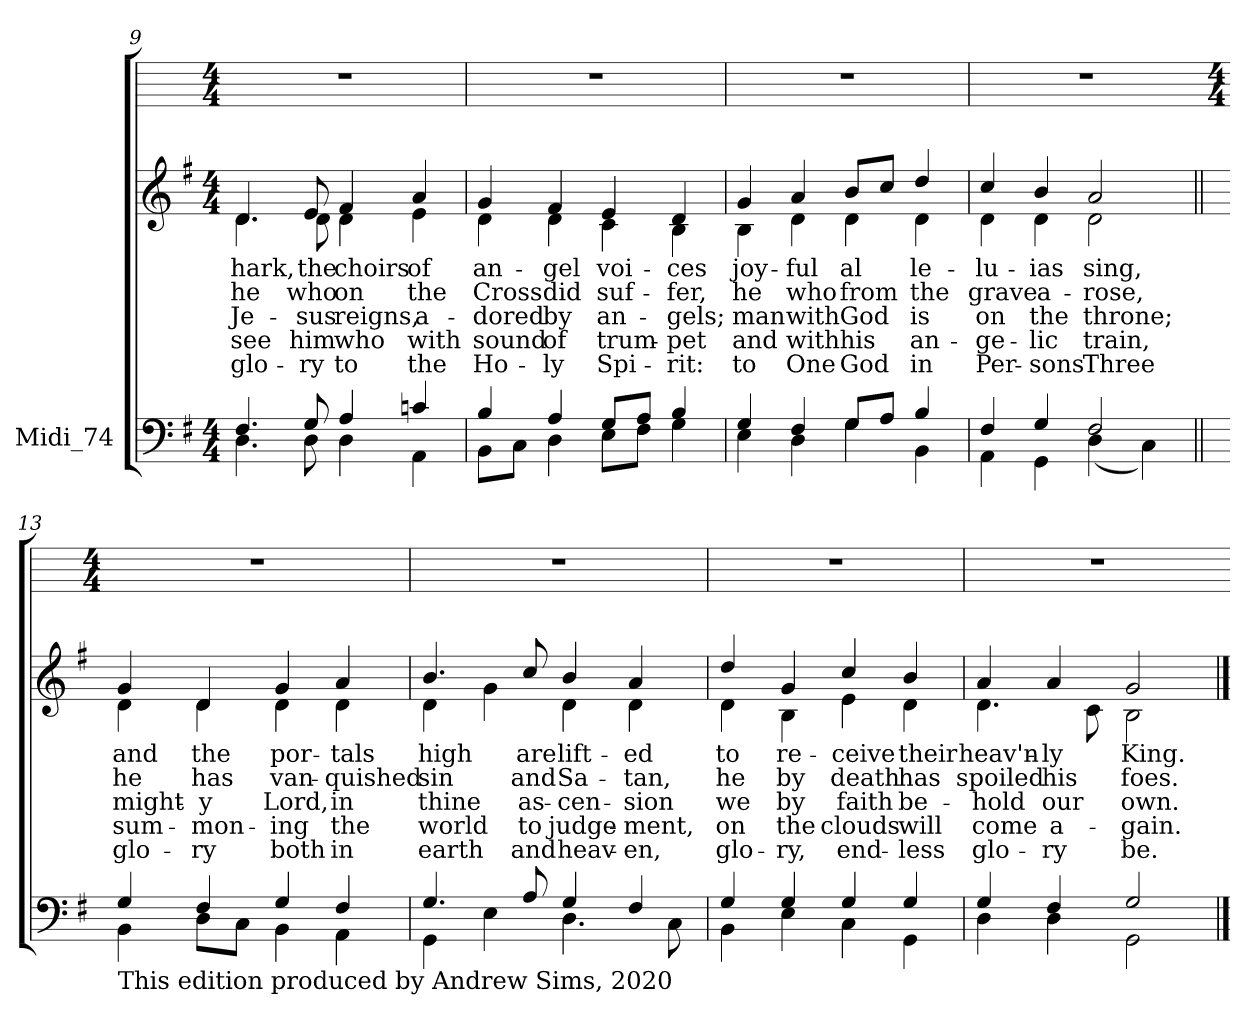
**kern	**kern	**text	**text	**text	**text	**text	**kern
*part3	*part2	*part2	*part2	*part2	*part2	*part2	*part1
*staff3	*staff2	*staff2	*staff2	*staff2	*staff2	*staff2	*staff1
*I"Midi_74	*	*	*	*	*	*	*
!!LO:LB:g=z
*clefF4	*clefG2	*	*	*	*	*	*
*k[f#]	*k[f#]	*	*	*	*	*	*
*G:	*G:	*	*	*	*	*	*
*M4/4	*M4/4	*	*	*	*	*	*M4/4
=9	=9	=9	=9	=9	=9	=9	=9
*^	*	*	*	*	*	*	*
!	!	!	!LO:LY:b	!LO:LY:b	!LO:LY:b	!LO:LY:b	!LO:LY:b	!
*	*	*^	*	*	*	*	*	*
4.F#/	4.D\	4.d/	4.d\	hark,	he	Je-	-see	glo-	1r
!	!	!	!	!LO:LY:b	!LO:LY:b	!LO:LY:b	!LO:LY:b	!LO:LY:b	!
8G/	8D\	8e/	8d\	-the	who	sus	him	ry	.
!	!	!	!	!LO:LY:b	!LO:LY:b	!LO:LY:b	!LO:LY:b	!LO:LY:b	!
4A/	4D\	4f#/	4d\	choirs	on	reigns,	who	to	.
!	!	!	!	!LO:LY:b	!LO:LY:b	!LO:LY:b	!LO:LY:b	!LO:LY:b	!
4cn/	4AA\	4a/	4e\	of	the	a-	-with	the	.
=10	=10	=10	=10	=10	=10	=10	=10	=10	=10
!	!	!	!	!LO:LY:b	!LO:LY:b	!LO:LY:b	!LO:LY:b	!LO:LY:b	!
4B/	8BB\L	4g/	4d\	an-	-Cross	dored	sound	Ho-	1r
.	8C\J	.	.	.	.	.	.	.	.
!	!	!	!	!LO:LY:b	!LO:LY:b	!LO:LY:b	!LO:LY:b	!LO:LY:b	!
4A/	4D\	4f#/	4d\	-gel	did	by	of	ly	.
!	!	!	!	!LO:LY:b	!LO:LY:b	!LO:LY:b	!LO:LY:b	!LO:LY:b	!
8G/L	8E\L	4e/	4c\	voi-	-suf-	-an-	-trum-	-Spi-	.
8A/J	8F#\J	.	.	.	.	.	.	.	.
!	!	!	!	!LO:LY:b	!LO:LY:b	!LO:LY:b	!LO:LY:b	!LO:LY:b	!
4B/	4G\	4d/	4B\	-ces	fer,	gels;	pet	rit:	.
=11	=11	=11	=11	=11	=11	=11	=11	=11	=11
!	!	!	!	!LO:LY:b	!LO:LY:b	!LO:LY:b	!LO:LY:b	!LO:LY:b	!
4G/	4E\	4g/	4B\	joy-	-he	man	and	to	1r
!	!	!	!	!LO:LY:b	!LO:LY:b	!LO:LY:b	!LO:LY:b	!LO:LY:b	!
4F#/	4D\	4a/	4d\	ful	who	with	with	One	.
!	!	!	!	!LO:LY:b	!LO:LY:b	!LO:LY:b	!LO:LY:b	!LO:LY:b	!
8G/L	4G\	8b/L	4d\	al	from	God	his	God	.
8A/J	.	8cc/J	.	.	.	.	.	.	.
!	!	!	!	!LO:LY:b	!LO:LY:b	!LO:LY:b	!LO:LY:b	!LO:LY:b	!
4B/	4BB\	4dd/	4d\	le-	-the	is	an-	-in	.
=12	=12	=12	=12	=12	=12	=12	=12	=12	=12
!	!	!	!	!LO:LY:b	!LO:LY:b	!LO:LY:b	!LO:LY:b	!LO:LY:b	!
4F#/	4AA\	4cc/	4d\	lu-	-grave	on	ge-	-Per-	1r
!	!	!	!	!LO:LY:b	!LO:LY:b	!LO:LY:b	!LO:LY:b	!LO:LY:b	!
4G/	4GG\	4b/	4d\	-ias	a-	-the	lic	sons	.
!	!	!	!	!LO:LY:b	!LO:LY:b	!LO:LY:b	!LO:LY:b	!LO:LY:b	!
2F#/	(<4D\	2a/	2d\	sing,	rose,	throne;	train,	Three	.
.	4C\)	.	.	.	.	.	.	.	.
!!LO:LB:g=z
=13||	=13||	=13||	=13||	=13	=13	=13	=13	=13	=13
*	*	*	*	*	*	*	*	*	*M4/4
!LO:TX:b:t=This edition produced by Andrew Sims, 2020	!	!	!	!	!	!	!	!	!
!	!	!	!	!LO:LY:b	!LO:LY:b	!LO:LY:b	!LO:LY:b	!LO:LY:b	!
4G/	4BB\	4g/	4d\	and	he	might-	-sum-	-glo-	1r
!	!	!	!	!LO:LY:b	!LO:LY:b	!LO:LY:b	!LO:LY:b	!LO:LY:b	!
4F#/	8D\L	4d/	4d\	-the	has	y	mon-	-ry	.
.	8C\J	.	.	.	.	.	.	.	.
!	!	!	!	!LO:LY:b	!LO:LY:b	!LO:LY:b	!LO:LY:b	!LO:LY:b	!
4G/	4BB\	4g/	4d\	por-	-van-	-Lord,	ing	both	.
!	!	!	!	!LO:LY:b	!LO:LY:b	!LO:LY:b	!LO:LY:b	!LO:LY:b	!
4F#/	4AA\	4a/	4d\	tals	quished	in	the	in	.
=14	=14	=14	=14	=14	=14	=14	=14	=14	=14
!	!	!	!	!LO:LY:b	!LO:LY:b	!LO:LY:b	!LO:LY:b	!LO:LY:b	!
4.G/	4GG\	4.b/	4d\	high	sin	thine	world	earth	1r
.	4E\	.	4g\	.	.	.	.	.	.
!	!	!	!	!LO:LY:b	!LO:LY:b	!LO:LY:b	!LO:LY:b	!LO:LY:b	!
8A/	.	8cc/	.	are	and	as-	-to	and	.
!	!	!	!	!LO:LY:b	!LO:LY:b	!LO:LY:b	!LO:LY:b	!LO:LY:b	!
4G/	4.D\	4b/	4d\	lift-	-Sa-	-cen-	-judge-	-heav-	.
!	!	!	!	!LO:LY:b	!LO:LY:b	!LO:LY:b	!LO:LY:b	!LO:LY:b	!
4F#/	.	4a/	4d\	-ed	tan,	sion	ment,	en,	.
.	8C\	.	.	.	.	.	.	.	.
=15	=15	=15	=15	=15	=15	=15	=15	=15	=15
!	!	!	!	!LO:LY:b	!LO:LY:b	!LO:LY:b	!LO:LY:b	!LO:LY:b	!
4G/	4BB\	4dd/	4d\	to	he	we	on	glo-	1r
!	!	!	!	!LO:LY:b	!LO:LY:b	!LO:LY:b	!LO:LY:b	!LO:LY:b	!
4G/	4E\	4g/	4B\	-re-	-by	by	the	ry,	.
!	!	!	!	!LO:LY:b	!LO:LY:b	!LO:LY:b	!LO:LY:b	!LO:LY:b	!
4G/	4C\	4cc/	4e\	ceive	death	faith	clouds	end-	.
!	!	!	!	!LO:LY:b	!LO:LY:b	!LO:LY:b	!LO:LY:b	!LO:LY:b	!
4G/	4GG\	4b/	4d\	-their	has	be-	-will	less	.
=16	=16	=16	=16	=16	=16	=16	=16	=16	=16
!	!	!	!	!LO:LY:b	!LO:LY:b	!LO:LY:b	!LO:LY:b	!LO:LY:b	!
4G/	4D\	4a/	4.d\	heav'n-	-spoiled	hold	come	glo-	1r
!	!	!	!	!LO:LY:b	!LO:LY:b	!LO:LY:b	!LO:LY:b	!LO:LY:b	!
4F#/	4D\	4a/	.	-ly	his	our	a-	-ry	.
.	.	.	8c\	.	.	.	.	.	.
!	!	!	!	!LO:LY:b	!LO:LY:b	!LO:LY:b	!LO:LY:b	!LO:LY:b	!
2G/	2GG\	2g/	2B\	King.	foes.	own.	gain.	be.	.
*v	*v	*	*	*	*	*	*	*	*
*	*v	*v	*	*	*	*	*	*
==	==	=	=	=	=	=	=
*-	*-	*-	*-	*-	*-	*-	*-
